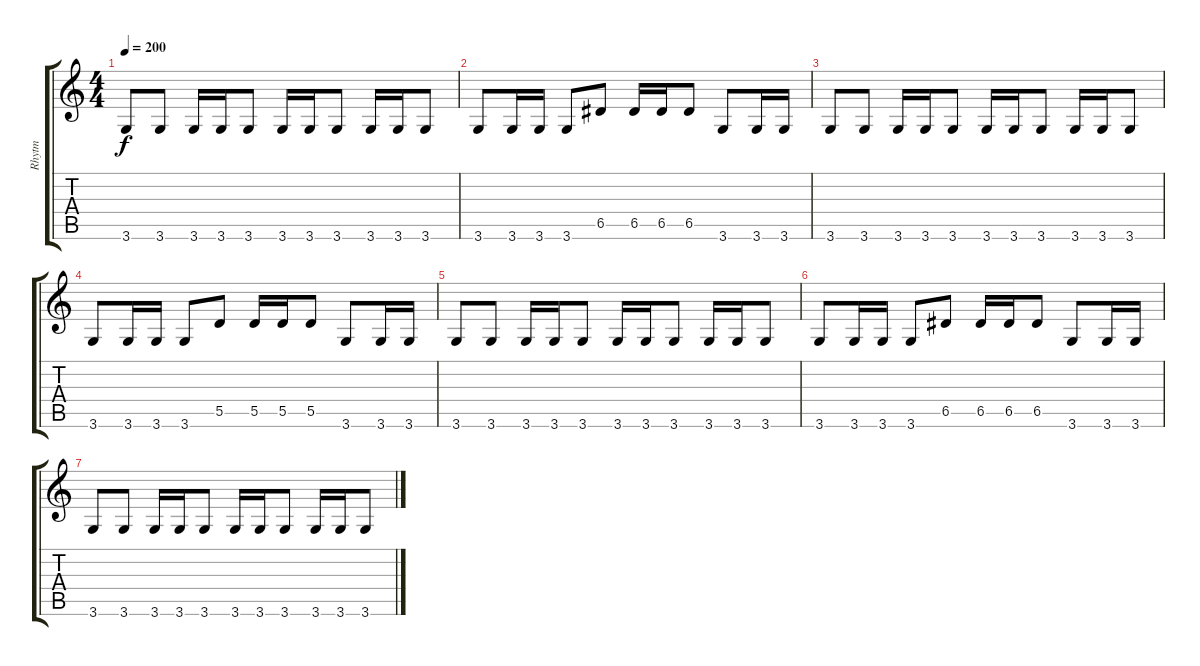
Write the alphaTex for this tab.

\track ("Rhytm " "Rhytm ") {instrument overdrivenguitar}
\staff {score tabs}
\tuning (E4 B3 G3 D3 A2 E2) {hide}
\ts (4 4)
\tempo 200
\clef g2
\ks c
3.6.8{dy f volume 6} 3.6.8 3.6.16 3.6.16 3.6.8 3.6.16 3.6.16 3.6.8 3.6.16 3.6.16 3.6.8 |
3.6.8{volume 5} 3.6.16 3.6.16 3.6.8 6.5.8 6.5.16 6.5.16 6.5.8 3.6.8 3.6.16 3.6.16 |
3.6.8{volume 4} 3.6.8 3.6.16 3.6.16 3.6.8 3.6.16 3.6.16 3.6.8 3.6.16 3.6.16 3.6.8 |
3.6.8{volume 3} 3.6.16 3.6.16 3.6.8 5.5.8 5.5.16 5.5.16 5.5.8 3.6.8 3.6.16 3.6.16 |
3.6.8{volume 2} 3.6.8 3.6.16 3.6.16 3.6.8 3.6.16 3.6.16 3.6.8 3.6.16 3.6.16 3.6.8 |
3.6.8{volume 1} 3.6.16 3.6.16 3.6.8 6.5.8 6.5.16 6.5.16 6.5.8 3.6.8 3.6.16 3.6.16 |
3.6.8{volume 0} 3.6.8 3.6.16 3.6.16 3.6.8 3.6.16 3.6.16 3.6.8 3.6.16 3.6.16 3.6.8
